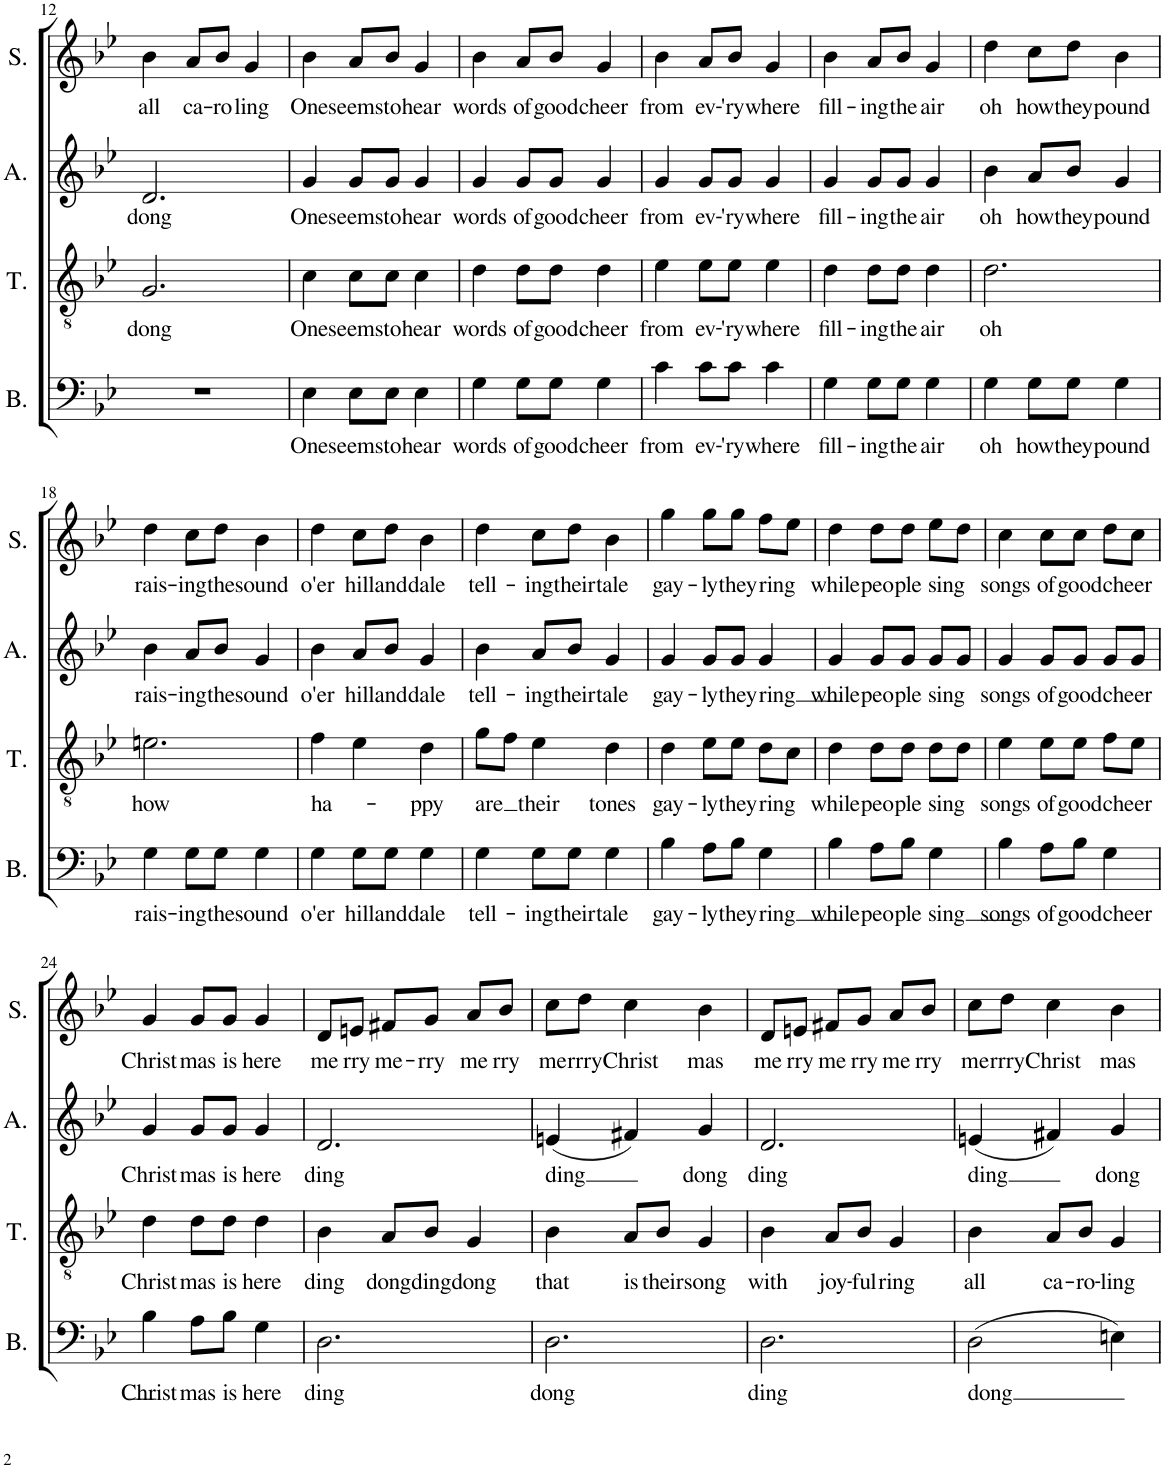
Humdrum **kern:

**kern	**text	**kern	**text	**kern	**text	**kern	**text
*part4	*part4	*part3	*part3	*part2	*part2	*part1	*part1
*staff4	*staff4	*staff3	*staff3	*staff2	*staff2	*staff1	*staff1
*I"Bass	*	*I"Tenor	*	*I"Alto	*	*I"Soprano	*
*I'B.	*	*I'T.	*	*I'A.	*	*I'S.	*
!!LO:PB:g=z
*clefF4	*	*clefGv2	*	*clefG2	*	*clefG2	*
*k[b-e-]	*	*k[b-e-]	*	*k[b-e-]	*	*k[b-e-]	*
*M3/4	*	*M3/4	*	*M3/4	*	*M3/4	*
=12	=12	=12	=12	=12	=12	=12	=12
!	!	!	!LO:LY:b	!	!LO:LY:b	!	!LO:LY:b
2.r	.	2.G/	dong	2.d/	dong	4b-\	all
!	!	!	!	!	!	!	!LO:LY:b
.	.	.	.	.	.	8a/L	ca-
!	!	!	!	!	!	!	!LO:LY:b
.	.	.	.	.	.	8b-/J	-ro-
!	!	!	!	!	!	!	!LO:LY:b
.	.	.	.	.	.	4g/	-ling
=13	=13	=13	=13	=13	=13	=13	=13
!	!LO:LY:b	!	!LO:LY:b	!	!LO:LY:b	!	!LO:LY:b
4E-\	One	4c\	One	4g/	One	4b-\	One
!	!LO:LY:b	!	!LO:LY:b	!	!LO:LY:b	!	!LO:LY:b
8E-\L	seems	8c\L	seems	8g/L	seems	8a/L	seems
!	!LO:LY:b	!	!LO:LY:b	!	!LO:LY:b	!	!LO:LY:b
8E-\J	to	8c\J	to	8g/J	to	8b-/J	to
!	!LO:LY:b	!	!LO:LY:b	!	!LO:LY:b	!	!LO:LY:b
4E-\	hear	4c\	hear	4g/	hear	4g/	hear
=14	=14	=14	=14	=14	=14	=14	=14
!	!LO:LY:b	!	!LO:LY:b	!	!LO:LY:b	!	!LO:LY:b
4G\	words	4d\	words	4g/	words	4b-\	words
!	!LO:LY:b	!	!LO:LY:b	!	!LO:LY:b	!	!LO:LY:b
8G\L	of	8d\L	of	8g/L	of	8a/L	of
!	!LO:LY:b	!	!LO:LY:b	!	!LO:LY:b	!	!LO:LY:b
8G\J	good	8d\J	good	8g/J	good	8b-/J	good
!	!LO:LY:b	!	!LO:LY:b	!	!LO:LY:b	!	!LO:LY:b
4G\	cheer	4d\	cheer	4g/	cheer	4g/	cheer
=15	=15	=15	=15	=15	=15	=15	=15
!	!LO:LY:b	!	!LO:LY:b	!	!LO:LY:b	!	!LO:LY:b
4c\	from	4e-\	from	4g/	from	4b-\	from
!	!LO:LY:b	!	!LO:LY:b	!	!LO:LY:b	!	!LO:LY:b
8c\L	ev-	8e-\L	ev-	8g/L	ev-	8a/L	ev-
!	!LO:LY:b	!	!LO:LY:b	!	!LO:LY:b	!	!LO:LY:b
8c\J	-'ry	8e-\J	-'ry	8g/J	-'ry	8b-/J	-'ry
!	!LO:LY:b	!	!LO:LY:b	!	!LO:LY:b	!	!LO:LY:b
4c\	where	4e-\	where	4g/	where	4g/	where
=16	=16	=16	=16	=16	=16	=16	=16
!	!LO:LY:b	!	!LO:LY:b	!	!LO:LY:b	!	!LO:LY:b
4G\	fill-	4d\	fill-	4g/	fill-	4b-\	fill-
!	!LO:LY:b	!	!LO:LY:b	!	!LO:LY:b	!	!LO:LY:b
8G\L	-ing	8d\L	-ing	8g/L	-ing	8a/L	-ing
!	!LO:LY:b	!	!LO:LY:b	!	!LO:LY:b	!	!LO:LY:b
8G\J	the	8d\J	the	8g/J	the	8b-/J	the
!	!LO:LY:b	!	!LO:LY:b	!	!LO:LY:b	!	!LO:LY:b
4G\	air	4d\	air	4g/	air	4g/	air
=17	=17	=17	=17	=17	=17	=17	=17
!	!LO:LY:b	!	!LO:LY:b	!	!LO:LY:b	!	!LO:LY:b
4G\	oh	2.d\	oh	4b-\	oh	4dd\	oh
!	!LO:LY:b	!	!	!	!LO:LY:b	!	!LO:LY:b
8G\L	how	.	.	8a/L	how	8cc\L	how
!	!LO:LY:b	!	!	!	!LO:LY:b	!	!LO:LY:b
8G\J	they	.	.	8b-/J	they	8dd\J	they
!	!LO:LY:b	!	!	!	!LO:LY:b	!	!LO:LY:b
4G\	pound	.	.	4g/	pound	4b-\	pound
!!LO:LB:g=z
=18	=18	=18	=18	=18	=18	=18	=18
!	!LO:LY:b	!	!LO:LY:b	!	!LO:LY:b	!	!LO:LY:b
4G\	rais-	2.en\	how	4b-\	rais-	4dd\	rais-
!	!LO:LY:b	!	!	!	!LO:LY:b	!	!LO:LY:b
8G\L	-ing	.	.	8a/L	-ing	8cc\L	-ing
!	!LO:LY:b	!	!	!	!LO:LY:b	!	!LO:LY:b
8G\J	the	.	.	8b-/J	the	8dd\J	the
!	!LO:LY:b	!	!	!	!LO:LY:b	!	!LO:LY:b
4G\	sound	.	.	4g/	sound	4b-\	sound
=19	=19	=19	=19	=19	=19	=19	=19
!	!LO:LY:b	!	!LO:LY:b	!	!LO:LY:b	!	!LO:LY:b
4G\	o'er	4f\	ha-	4b-\	o'er	4dd\	o'er
!	!LO:LY:b	!	!	!	!LO:LY:b	!	!LO:LY:b
8G\L	hill	4e-\	.	8a/L	hill	8cc\L	hill
!	!LO:LY:b	!	!	!	!LO:LY:b	!	!LO:LY:b
8G\J	and	.	.	8b-/J	and	8dd\J	and
!	!LO:LY:b	!	!LO:LY:b	!	!LO:LY:b	!	!LO:LY:b
4G\	dale	4d\	-ppy	4g/	dale	4b-\	dale
=20	=20	=20	=20	=20	=20	=20	=20
!	!LO:LY:b	!	!LO:LY:b	!	!LO:LY:b	!	!LO:LY:b
4G\	tell-	8g\L	are	4b-\	tell-	4dd\	tell-
.	.	8f\J	.	.	.	.	.
!	!LO:LY:b	!	!LO:LY:b	!	!LO:LY:b	!	!LO:LY:b
8G\L	-ing	4e-\	their	8a/L	-ing	8cc\L	-ing
!	!LO:LY:b	!	!	!	!LO:LY:b	!	!LO:LY:b
8G\J	their	.	.	8b-/J	their	8dd\J	their
!	!LO:LY:b	!	!LO:LY:b	!	!LO:LY:b	!	!LO:LY:b
4G\	tale	4d\	tones	4g/	tale	4b-\	tale
=21	=21	=21	=21	=21	=21	=21	=21
!	!LO:LY:b	!	!LO:LY:b	!	!LO:LY:b	!	!LO:LY:b
4B-\	gay-	4d\	gay-	4g/	gay-	4gg\	gay-
!	!LO:LY:b	!	!LO:LY:b	!	!LO:LY:b	!	!LO:LY:b
8A\L	-ly	8e-\L	-ly	8g/L	-ly	8gg\L	-ly
!	!LO:LY:b	!	!LO:LY:b	!	!LO:LY:b	!	!LO:LY:b
8B-\J	they	8e-\J	they	8g/J	they	8gg\J	they
!	!LO:LY:b	!	!LO:LY:b	!	!LO:LY:b	!	!LO:LY:b
4G\	ring	8d\L	ring	4g/	ring	8ff\L	ring
.	.	8c\J	.	.	.	8ee-\J	.
=22	=22	=22	=22	=22	=22	=22	=22
!	!LO:LY:b	!	!LO:LY:b	!	!LO:LY:b	!	!LO:LY:b
4B-\	while	4d\	while	4g/	while	4dd\	while
!	!LO:LY:b	!	!LO:LY:b	!	!LO:LY:b	!	!LO:LY:b
8A\L	peo-	8d\L	peo-	8g/L	peo-	8dd\L	peo-
!	!LO:LY:b	!	!LO:LY:b	!	!LO:LY:b	!	!LO:LY:b
8B-\J	-ple	8d\J	-ple	8g/J	-ple	8dd\J	-ple
!	!LO:LY:b	!	!LO:LY:b	!	!LO:LY:b	!	!LO:LY:b
4G\	sing	8d\L	sing	8g/L	sing	8ee-\L	sing
.	.	8d\J	.	8g/J	.	8dd\J	.
=23	=23	=23	=23	=23	=23	=23	=23
!	!LO:LY:b	!	!LO:LY:b	!	!LO:LY:b	!	!LO:LY:b
4B-\	songs	4e-\	songs	4g/	songs	4cc\	songs
!	!LO:LY:b	!	!LO:LY:b	!	!LO:LY:b	!	!LO:LY:b
8A\L	of	8e-\L	of	8g/L	of	8cc\L	of
!	!LO:LY:b	!	!LO:LY:b	!	!LO:LY:b	!	!LO:LY:b
8B-\J	good	8e-\J	good	8g/J	good	8cc\J	good
!	!LO:LY:b	!	!LO:LY:b	!	!LO:LY:b	!	!LO:LY:b
4G\	cheer	8f\L	cheer	8g/L	cheer	8dd\L	cheer
.	.	8e-\J	.	8g/J	.	8cc\J	.
!!LO:LB:g=z
=24	=24	=24	=24	=24	=24	=24	=24
!	!LO:LY:b	!	!LO:LY:b	!	!LO:LY:b	!	!LO:LY:b
4B-\	Christ-	4d\	Christ-	4g/	Christ-	4g/	Christ-
!	!LO:LY:b	!	!LO:LY:b	!	!LO:LY:b	!	!LO:LY:b
8A\L	-mas	8d\L	-mas	8g/L	-mas	8g/L	-mas
!	!LO:LY:b	!	!LO:LY:b	!	!LO:LY:b	!	!LO:LY:b
8B-\J	is	8d\J	is	8g/J	is	8g/J	is
!	!LO:LY:b	!	!LO:LY:b	!	!LO:LY:b	!	!LO:LY:b
4G\	here	4d\	here	4g/	here	4g/	here
=25	=25	=25	=25	=25	=25	=25	=25
!	!LO:LY:b	!	!LO:LY:b	!	!LO:LY:b	!	!LO:LY:b
2.D\	ding	4B-\	ding	2.d/	ding	8d/L	me-
!	!	!	!	!	!	!	!LO:LY:b
.	.	.	.	.	.	8en/J	-rry
!	!	!	!LO:LY:b	!	!	!	!LO:LY:b
.	.	8A/L	dong	.	.	8f#X/L	me-
!	!	!	!LO:LY:b	!	!	!	!LO:LY:b
.	.	8B-/J	ding	.	.	8g/J	-rry
!	!	!	!LO:LY:b	!	!	!	!LO:LY:b
.	.	4G/	dong	.	.	8a/L	me-
!	!	!	!	!	!	!	!LO:LY:b
.	.	.	.	.	.	8b-/J	-rry
=26	=26	=26	=26	=26	=26	=26	=26
!	!LO:LY:b	!	!LO:LY:b	!	!LO:LY:b	!	!LO:LY:b
2.D\	dong	4B-\	that	(4en/	ding	8cc\L	me-
!	!	!	!	!	!	!	!LO:LY:b
.	.	.	.	.	.	8dd\J	-rrry
!	!	!	!LO:LY:b	!	!	!	!LO:LY:b
.	.	8A/L	is	4f#X/)	.	4cc\	Christ
!	!	!	!LO:LY:b	!	!	!	!
.	.	8B-/J	their	.	.	.	.
!	!	!	!LO:LY:b	!	!LO:LY:b	!	!LO:LY:b
.	.	4G/	song	4g/	dong	4b-\	mas
=27	=27	=27	=27	=27	=27	=27	=27
!	!LO:LY:b	!	!LO:LY:b	!	!LO:LY:b	!	!LO:LY:b
2.D\	ding	4B-\	with	2.d/	ding	8d/L	me-
!	!	!	!	!	!	!	!LO:LY:b
.	.	.	.	.	.	8en/J	-rry
!	!	!	!LO:LY:b	!	!	!	!LO:LY:b
.	.	8A/L	joy-	.	.	8f#X/L	me-
!	!	!	!LO:LY:b	!	!	!	!LO:LY:b
.	.	8B-/J	-ful	.	.	8g/J	-rry
!	!	!	!LO:LY:b	!	!	!	!LO:LY:b
.	.	4G/	ring	.	.	8a/L	me-
!	!	!	!	!	!	!	!LO:LY:b
.	.	.	.	.	.	8b-/J	-rry
=28	=28	=28	=28	=28	=28	=28	=28
!	!LO:LY:b	!	!LO:LY:b	!	!LO:LY:b	!	!LO:LY:b
(2D\	dong	4B-\	all	(4en/	ding	8cc\L	me-
!	!	!	!	!	!	!	!LO:LY:b
.	.	.	.	.	.	8dd\J	-rrry
!	!	!	!LO:LY:b	!	!	!	!LO:LY:b
.	.	8A/L	ca-	4f#X/)	.	4cc\	Christ
!	!	!	!LO:LY:b	!	!	!	!
.	.	8B-/J	-ro-	.	.	.	.
!	!	!	!LO:LY:b	!	!LO:LY:b	!	!LO:LY:b
4En\)	.	4G/	-ling	4g/	dong	4b-\	mas
=	=	=	=	=	=	=	=
*-	*-	*-	*-	*-	*-	*-	*-
